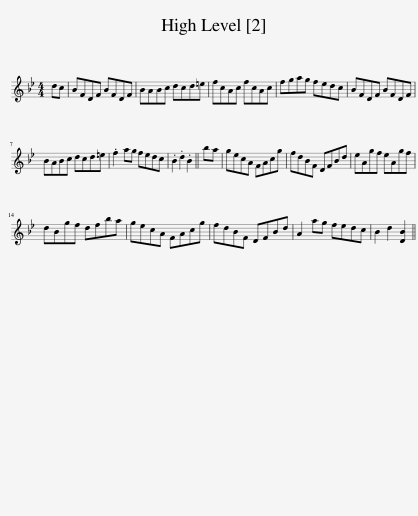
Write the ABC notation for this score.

X:1
L:1/8
M:4/4
I:linebreak $
K:Bb
V:1 treble
V:1
 dc | BFDF BFDF | BABc dcd=e | fcAc fcAc | fgag fedc | %5
 BFDF BFDF |$ BABc dcd=e | .f2 ag fedc | .B2 .d2 .B2 || ba | %10
 gecA FAcg | fdBF DFBd | eAgf eAgf |$ dBgf dfba | gecA FAcg | %15
 fdBF DFBd | A2 ag fedc | B2 d2 [DB]2 || %18
